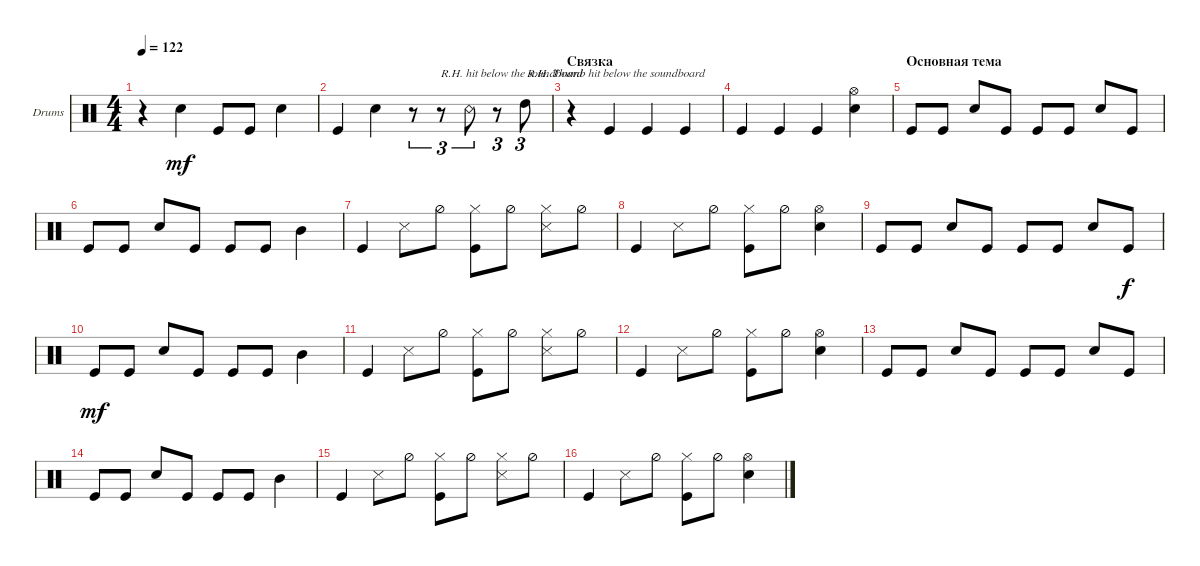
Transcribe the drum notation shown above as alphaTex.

\defaultSystemsLayout 4
\bracketExtendMode groupsimilarinstruments
\firstSystemTrackNameOrientation horizontal
\otherSystemsTrackNameOrientation horizontal
\track ("Drumkit" "Drums") {instrument percussion}
\staff {score}
\articulation defaults
\ts (4 4)
\tempo 122
\clef neutral
\ks c
r.4{dy mf} "Snare (hit) 2".4 "Kick (hit)".8 "Kick (hit)".8 "Snare (hit) 2".4 |
"Kick (hit)".4 "Snare (hit) 2".4 r.8{tu (3 2)} r.8{tu (3 2) txt "R.H. hit below the soundboard"} "Snare (rim shot)".8{tu (3 2)} r.8{tu (3 2) txt "          R.H. Thumb hit below the soundboard"} "High Tom (hit)".8{tu (3 2)} |
\section ("" "Связка")
r.4 "Kick (hit)".4 "Kick (hit)".4 "Kick (hit)".4 |
"Kick (hit)".4 "Kick (hit)".4 "Kick (hit)".4 ("Snare (hit) 2" "Hi-Hat (open)").4 |
\section ("" "Основная тема")
"Kick (hit)".8 "Kick (hit)".8 "Snare (hit) 2".8 "Kick (hit)".8 "Kick (hit)".8 "Kick (hit)".8 "Snare (hit) 2".8 "Kick (hit)".8 |
"Kick (hit)".8 "Kick (hit)".8 "Snare (hit) 2".8 "Kick (hit)".8 "Kick (hit)".8 "Kick (hit)".8 "Mid Tom (hit)".4 |
"Kick (hit)".4 "Snare (side stick) 3".8 "Hi-Hat (half)".8 ("Hi-Hat (closed)" "Kick (hit)").8 "Hi-Hat (half)".8 ("Hi-Hat (closed)" "Snare (side stick) 3").8 "Hi-Hat (half)".8 |
"Kick (hit)".4 "Snare (side stick) 3".8 "Hi-Hat (half)".8 ("Hi-Hat (closed)" "Kick (hit)").8 "Hi-Hat (half)".8 ("Snare (hit) 2" "Hi-Hat (open)").4 |
"Kick (hit)".8 "Kick (hit)".8 "Snare (hit) 2".8 "Kick (hit)".8 "Kick (hit)".8 "Kick (hit)".8 "Snare (hit) 2".8 "Kick (hit)".8{dy f} |
"Kick (hit)".8{dy mf} "Kick (hit)".8 "Snare (hit) 2".8 "Kick (hit)".8 "Kick (hit)".8 "Kick (hit)".8 "Mid Tom (hit)".4 |
"Kick (hit)".4 "Snare (side stick) 3".8 "Hi-Hat (half)".8 ("Hi-Hat (closed)" "Kick (hit)").8 "Hi-Hat (half)".8 ("Hi-Hat (closed)" "Snare (side stick) 3").8 "Hi-Hat (half)".8 |
"Kick (hit)".4 "Snare (side stick) 3".8 "Hi-Hat (half)".8 ("Hi-Hat (closed)" "Kick (hit)").8 "Hi-Hat (half)".8 ("Snare (hit) 2" "Hi-Hat (open)").4 |
"Kick (hit)".8 "Kick (hit)".8 "Snare (hit) 2".8 "Kick (hit)".8 "Kick (hit)".8 "Kick (hit)".8 "Snare (hit) 2".8 "Kick (hit)".8 |
"Kick (hit)".8 "Kick (hit)".8 "Snare (hit) 2".8 "Kick (hit)".8 "Kick (hit)".8 "Kick (hit)".8 "Mid Tom (hit)".4 |
"Kick (hit)".4 "Snare (side stick) 3".8 "Hi-Hat (half)".8 ("Hi-Hat (closed)" "Kick (hit)").8 "Hi-Hat (half)".8 ("Hi-Hat (closed)" "Snare (side stick) 3").8 "Hi-Hat (half)".8 |
"Kick (hit)".4 "Snare (side stick) 3".8 "Hi-Hat (half)".8 ("Hi-Hat (closed)" "Kick (hit)").8 "Hi-Hat (half)".8 ("Snare (hit) 2" "Hi-Hat (open)").4
